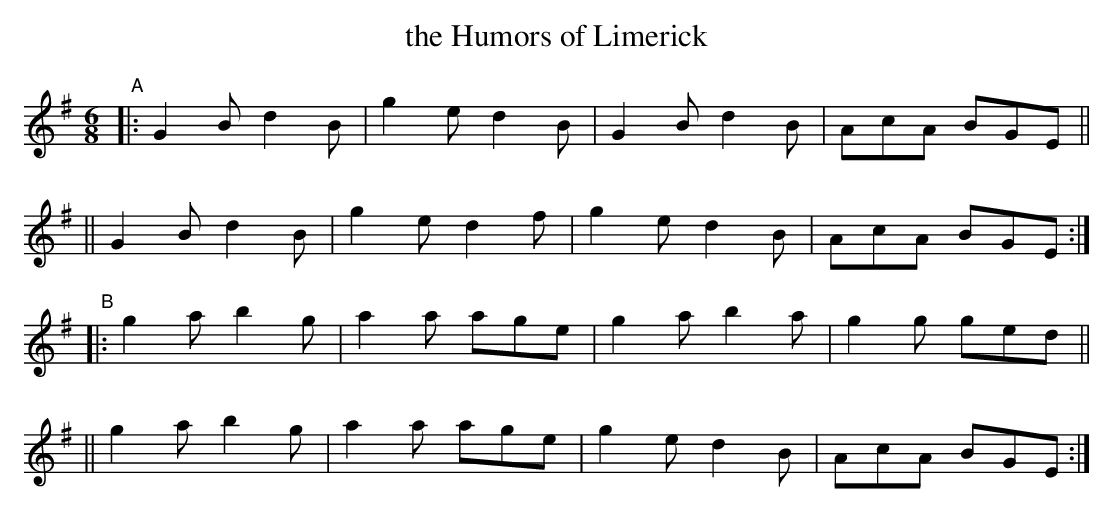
X:1
T: the Humors of Limerick
M: 6/8
L: 1/8
K: G
"^A"\
|: G2B d2B | g2e d2B | G2B d2B | AcA BGE ||
|| G2B d2B | g2e d2f | g2e d2B | AcA BGE :|
"^B"\
|: g2a b2g | a2a age | g2a b2a | g2g ged ||
|| g2a b2g | a2a age | g2e d2B | AcA BGE :|
